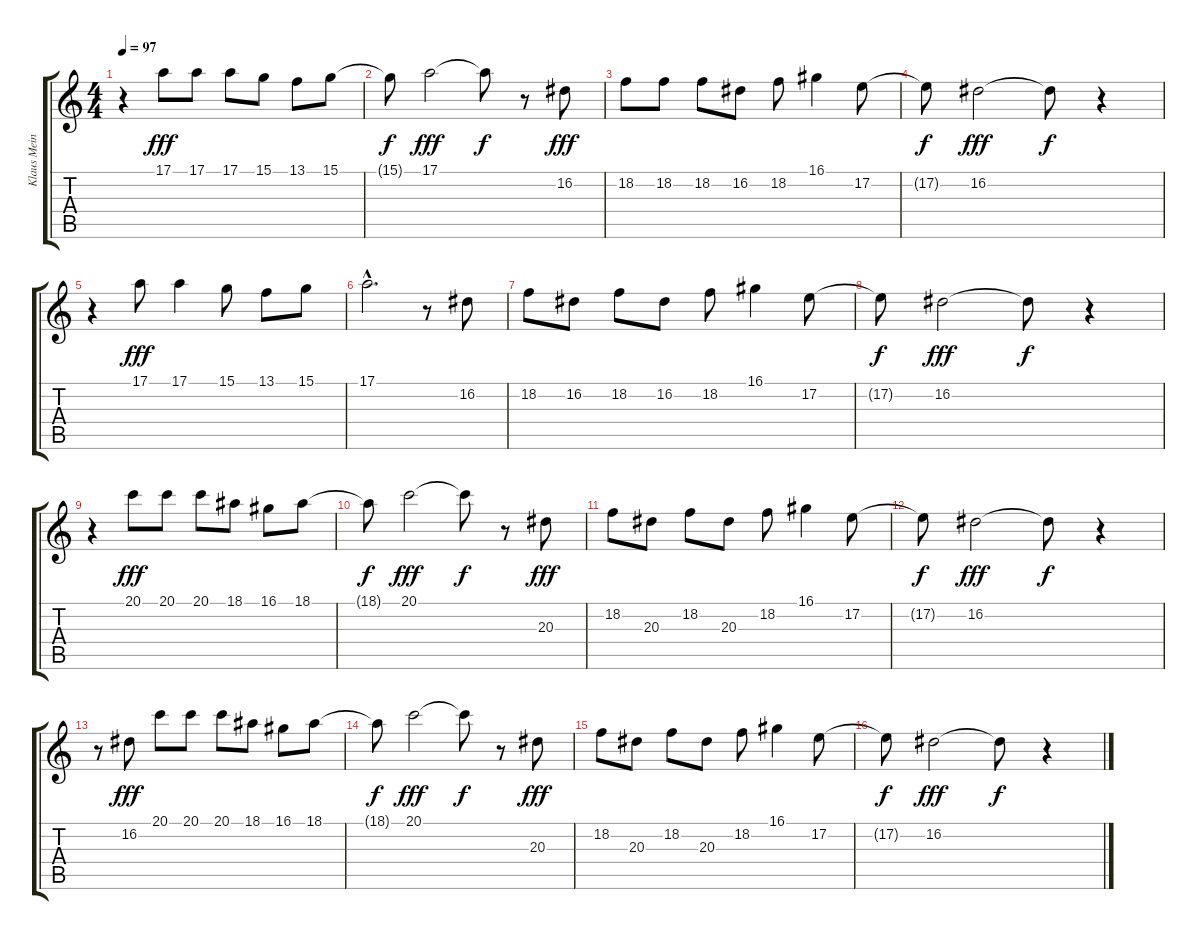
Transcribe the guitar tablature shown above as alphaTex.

\track ("Klaus Meine - Lead Vocals" "Klaus Mein") {instrument synthvoice}
\staff {score tabs}
\tuning (E4 B3 G3 D3 A2 E2) {hide}
\ts (4 4)
\tempo 97
\clef g2
\ks c
r.4{dy fff} 17.1.8 17.1.8 17.1.8 15.1.8 13.1.8 15.1.8 |
15.1{t}.8{dy f} 17.1.2{dy fff} 17.1{t}.8{dy f} r.8 16.2.8{dy fff} |
18.2.8 18.2.8 18.2.8 16.2.8 18.2.8 16.1.4 17.2.8 |
17.2{t}.8{dy f} 16.2.2{dy fff} 16.2{t}.8{dy f} r.4 |
r.4 17.1.8{dy fff} 17.1.4 15.1.8 13.1.8 15.1.8 |
17.1{hac}.2{d} r.8 16.2.8 |
18.2.8 16.2.8 18.2.8 16.2.8 18.2.8 16.1.4 17.2.8 |
17.2{t}.8{dy f} 16.2.2{dy fff} 16.2{t}.8{dy f} r.4 |
r.4 20.1.8{dy fff} 20.1.8 20.1.8 18.1.8 16.1.8 18.1.8 |
18.1{t}.8{dy f} 20.1.2{dy fff} 20.1{t}.8{dy f} r.8 20.3.8{dy fff} |
18.2.8 20.3.8 18.2.8 20.3.8 18.2.8 16.1.4 17.2.8 |
17.2{t}.8{dy f} 16.2.2{dy fff} 16.2{t}.8{dy f} r.4 |
r.8 16.2.8{dy fff} 20.1.8 20.1.8 20.1.8 18.1.8 16.1.8 18.1.8 |
18.1{t}.8{dy f} 20.1.2{dy fff} 20.1{t}.8{dy f} r.8 20.3.8{dy fff} |
18.2.8 20.3.8 18.2.8 20.3.8 18.2.8 16.1.4 17.2.8 |
17.2{t}.8{dy f} 16.2.2{dy fff} 16.2{t}.8{dy f} r.4
